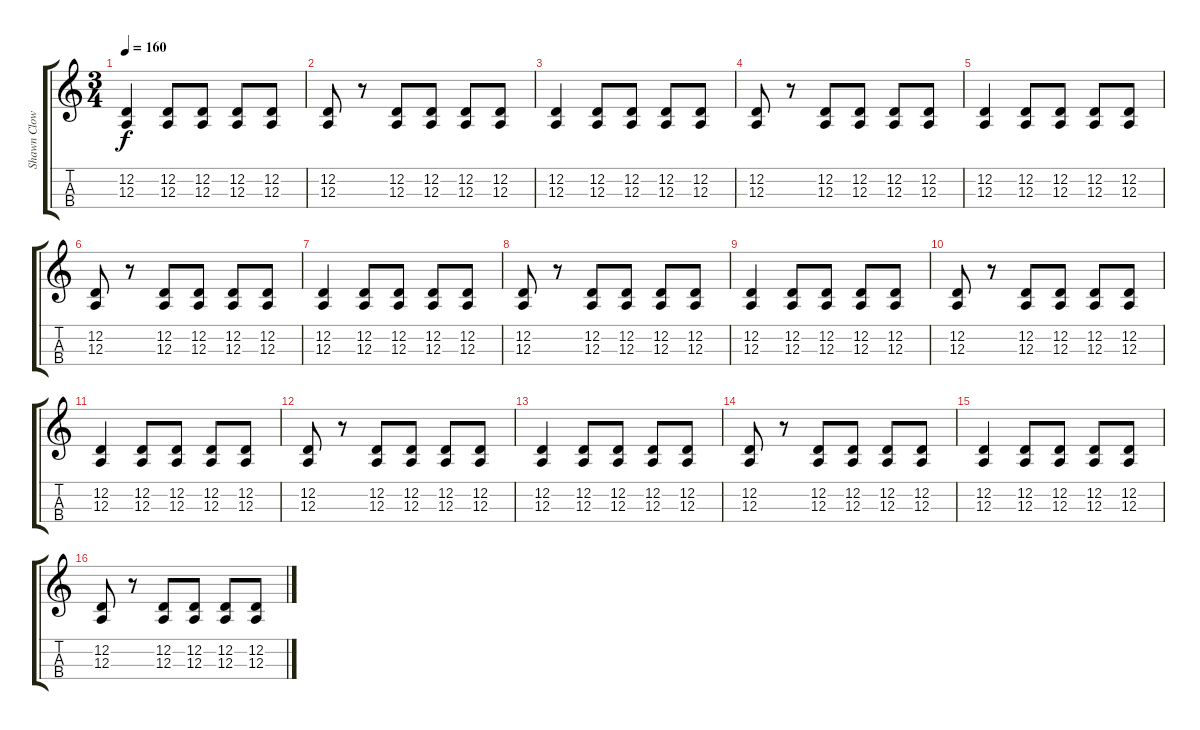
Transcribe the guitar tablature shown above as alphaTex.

\track ("Shawn Clown Crahan" "Shawn Clow") {instrument melodictom}
\staff {score tabs}
\tuning (G3 D3 A2 E2) {hide}
\ts (3 4)
\tempo 160
\clef g2
\ks c
(12.2 12.3).4{dy f} (12.2 12.3).8 (12.2 12.3).8 (12.2 12.3).8 (12.2 12.3).8 |
(12.2 12.3).8 r.8 (12.2 12.3).8 (12.2 12.3).8 (12.2 12.3).8 (12.2 12.3).8 |
(12.2 12.3).4 (12.2 12.3).8 (12.2 12.3).8 (12.2 12.3).8 (12.2 12.3).8 |
(12.2 12.3).8 r.8 (12.2 12.3).8 (12.2 12.3).8 (12.2 12.3).8 (12.2 12.3).8 |
(12.2 12.3).4 (12.2 12.3).8 (12.2 12.3).8 (12.2 12.3).8 (12.2 12.3).8 |
(12.2 12.3).8 r.8 (12.2 12.3).8 (12.2 12.3).8 (12.2 12.3).8 (12.2 12.3).8 |
(12.2 12.3).4 (12.2 12.3).8 (12.2 12.3).8 (12.2 12.3).8 (12.2 12.3).8 |
(12.2 12.3).8 r.8 (12.2 12.3).8 (12.2 12.3).8 (12.2 12.3).8 (12.2 12.3).8 |
(12.2 12.3).4 (12.2 12.3).8 (12.2 12.3).8 (12.2 12.3).8 (12.2 12.3).8 |
(12.2 12.3).8 r.8 (12.2 12.3).8 (12.2 12.3).8 (12.2 12.3).8 (12.2 12.3).8 |
(12.2 12.3).4 (12.2 12.3).8 (12.2 12.3).8 (12.2 12.3).8 (12.2 12.3).8 |
(12.2 12.3).8 r.8 (12.2 12.3).8 (12.2 12.3).8 (12.2 12.3).8 (12.2 12.3).8 |
(12.2 12.3).4 (12.2 12.3).8 (12.2 12.3).8 (12.2 12.3).8 (12.2 12.3).8 |
(12.2 12.3).8 r.8 (12.2 12.3).8 (12.2 12.3).8 (12.2 12.3).8 (12.2 12.3).8 |
(12.2 12.3).4 (12.2 12.3).8 (12.2 12.3).8 (12.2 12.3).8 (12.2 12.3).8 |
(12.2 12.3).8 r.8 (12.2 12.3).8 (12.2 12.3).8 (12.2 12.3).8 (12.2 12.3).8
